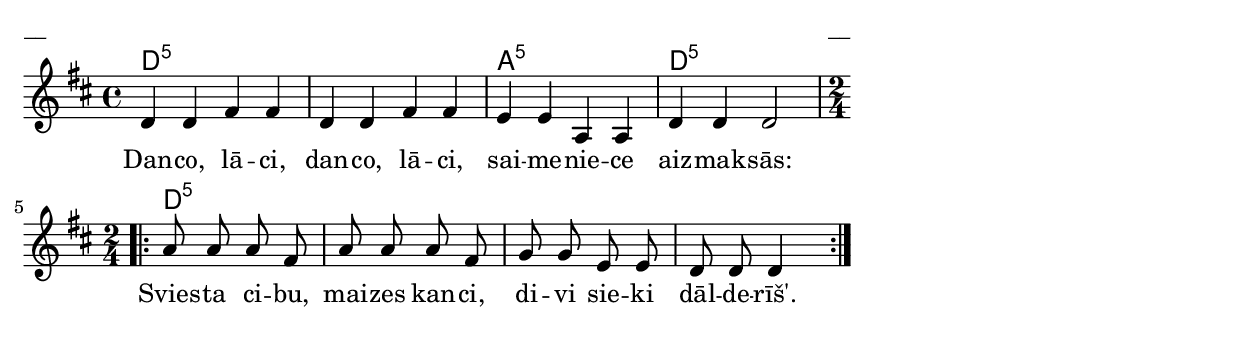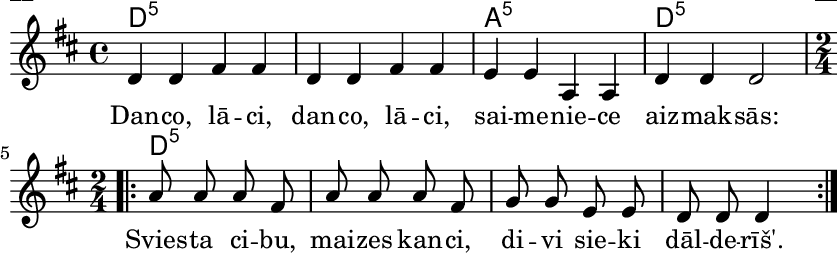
\version "2.13.18"
#(ly:set-option 'crop #t)

%\header {
%    title = "Danco, lāci, danco, lāci"
%}
\paper {
line-width = 14\cm
left-margin = 0.4\cm
between-system-padding = 0.1\cm
between-system-space = 0.1\cm
}
\layout {
indent = #0
ragged-last = ##f
}

chordsA = \chordmode {
\time 4/4
d1:5 | d1:5 | a1:5 | d1:5 |
\time 2/4 
\repeat volta 2 {
d2:5 | d2:5 | d2:5 | d2:5 | 
}
}

voiceA = \relative c' {
\clef "treble"
\key d \major
\time 4/4
%MS
d4 d fis fis | d d fis fis | e4 e a, a | 
%ME
d4 d d2
\time 2/4
\repeat volta 2 {
a'8 a a fis | a8 a a fis | g8 g e e | d8 d d4
}
} 

lyricA = \lyricmode {
Dan -- co, lā -- ci, dan -- co, lā -- ci, 
sai -- me -- nie -- ce aiz -- mak -- sās:
Svies -- ta ci -- bu, mai -- zes kan -- ci, 
di -- vi sie -- ki dāl -- de -- rīš'.  
} 


fullScore = <<
\new ChordNames { 
\set chordChanges = ##t
\chordsA 
}
\new Staff {
<<
\new Voice = "voiceA" { \oneVoice \autoBeamOff \voiceA }
\new Lyrics \lyricsto "voiceA" \lyricA
>>
}
>>

\score {
\fullScore
\header { piece = "__" opus = "__" }
}
\markup { \with-color #(x11-color 'white) \sans \smaller "__" }
\score {
\unfoldRepeats
\fullScore
\midi {
\context { \Staff \remove "Staff_performer" }
\context { \Voice \consists "Staff_performer" }
}
}



